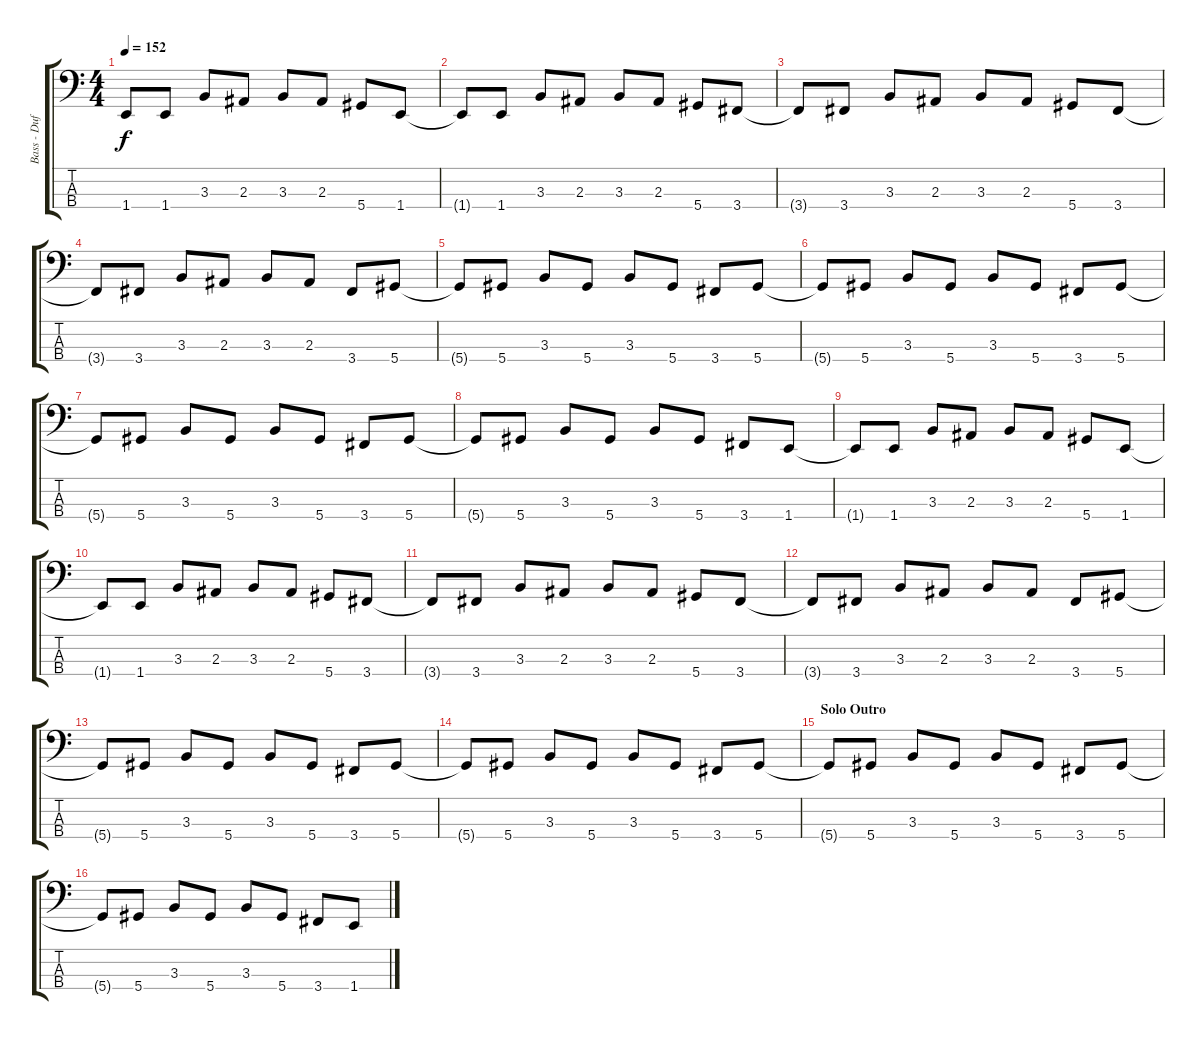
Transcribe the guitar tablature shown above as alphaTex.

\track ("Bass - Duff \"Rose\" McKagan" "Bass - Duf") {instrument electricbassfinger}
\staff {score tabs}
\tuning (Gb2 Db2 Ab1 Eb1) {hide}
\ts (4 4)
\tempo 152
\clef f4
\ks c
1.4{t}.8{dy f} 1.4.8 3.3.8 2.3.8 3.3.8 2.3.8 5.4.8 1.4.8 |
1.4{t}.8 1.4.8 3.3.8 2.3.8 3.3.8 2.3.8 5.4.8 3.4.8 |
3.4{t}.8 3.4.8 3.3.8 2.3.8 3.3.8 2.3.8 5.4.8 3.4.8 |
3.4{t}.8 3.4.8 3.3.8 2.3.8 3.3.8 2.3.8 3.4.8 5.4.8 |
5.4{t}.8 5.4.8 3.3.8 5.4.8 3.3.8 5.4.8 3.4.8 5.4.8 |
5.4{t}.8 5.4.8 3.3.8 5.4.8 3.3.8 5.4.8 3.4.8 5.4.8 |
5.4{t}.8 5.4.8 3.3.8 5.4.8 3.3.8 5.4.8 3.4.8 5.4.8 |
5.4{t}.8 5.4.8 3.3.8 5.4.8 3.3.8 5.4.8 3.4.8 1.4.8 |
1.4{t}.8 1.4.8 3.3.8 2.3.8 3.3.8 2.3.8 5.4.8 1.4.8 |
1.4{t}.8 1.4.8 3.3.8 2.3.8 3.3.8 2.3.8 5.4.8 3.4.8 |
3.4{t}.8 3.4.8 3.3.8 2.3.8 3.3.8 2.3.8 5.4.8 3.4.8 |
3.4{t}.8 3.4.8 3.3.8 2.3.8 3.3.8 2.3.8 3.4.8 5.4.8 |
5.4{t}.8 5.4.8 3.3.8 5.4.8 3.3.8 5.4.8 3.4.8 5.4.8 |
5.4{t}.8 5.4.8 3.3.8 5.4.8 3.3.8 5.4.8 3.4.8 5.4.8 |
\section ("" "Solo Outro")
5.4{t}.8 5.4.8 3.3.8 5.4.8 3.3.8 5.4.8 3.4.8 5.4.8 |
5.4{t}.8 5.4.8 3.3.8 5.4.8 3.3.8 5.4.8 3.4.8 1.4.8
